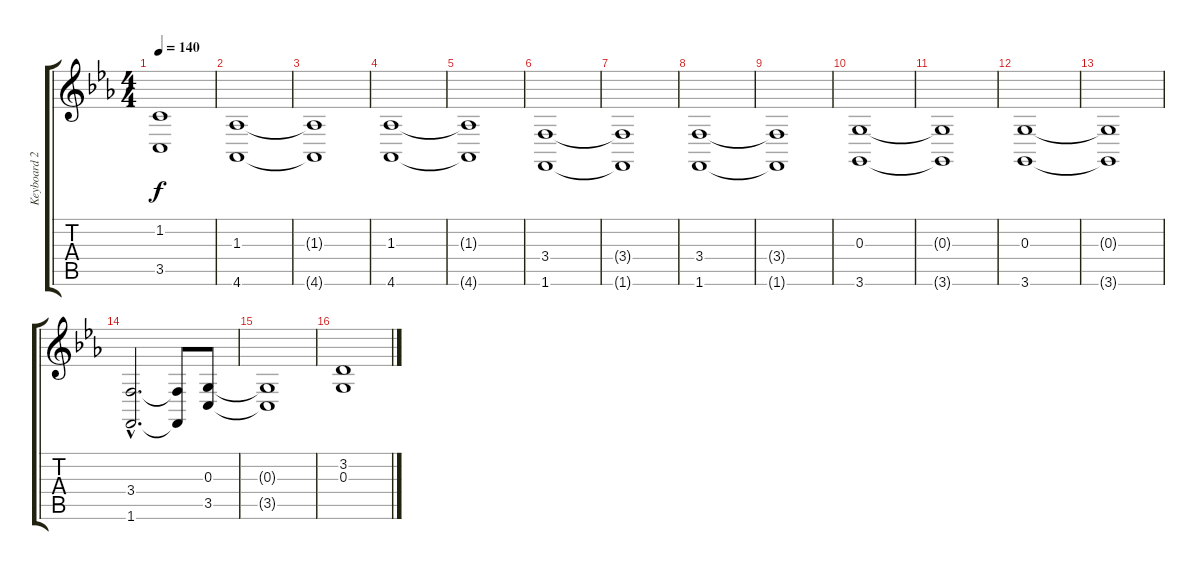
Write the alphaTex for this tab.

\track ("Keyboard 2" "Keyboard 2") {instrument stringensemble1}
\staff {score tabs}
\tuning (E4 B3 G3 D3 A2 E2) {hide}
\ts (4 4)
\tempo 140
\clef g2
\ks eb
(1.2{t} 3.5{t}).1{dy f} |
(1.3 4.6).1 |
(1.3{t} 4.6{t}).1 |
(1.3 4.6).1 |
(1.3{t} 4.6{t}).1 |
(3.4 1.6).1 |
(3.4{t} 1.6{t}).1 |
(3.4 1.6).1 |
(3.4{t} 1.6{t}).1 |
(0.3 3.6).1 |
(0.3{t} 3.6{t}).1 |
(0.3 3.6).1 |
(0.3{t} 3.6{t}).1 |
(3.4{hac} 1.6{hac}).2{d} (3.4{t} 1.6{t}).8 (0.3 3.5).8 |
(0.3{t} 3.5{t}).1 |
(3.2 0.3).1
